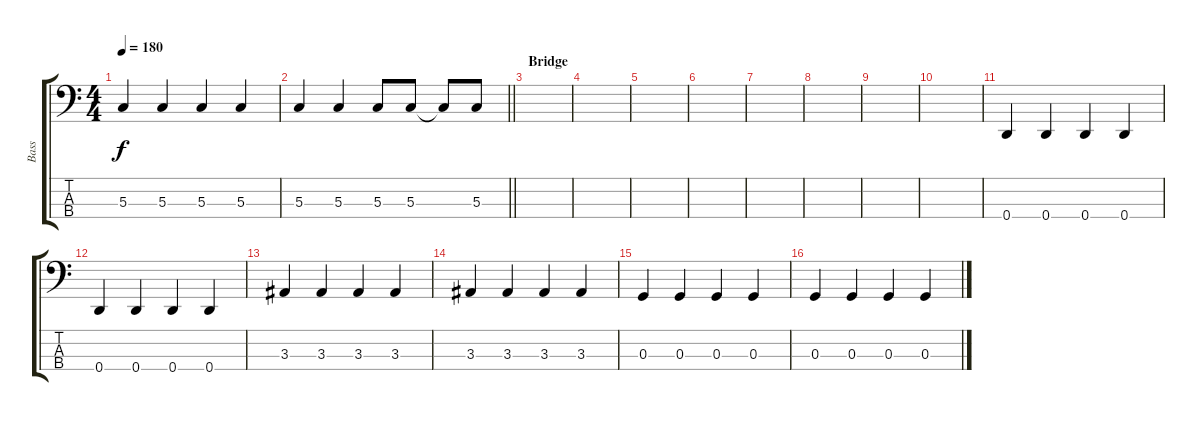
\track ("Bass" "Bass") {instrument electricbassfinger}
\staff {score tabs}
\tuning (F2 C2 G1 D1) {hide}
\ts (4 4)
\tempo 180
\clef f4
\ks c
5.3.4{dy f} 5.3.4 5.3.4 5.3.4 |
\barLineRight lightlight
5.3.4 5.3.4 5.3.8 5.3.8 5.3{t}.8 5.3.8 |
\section ("" "Bridge")
|
|
|
|
|
|
|
|
0.4.4 0.4.4 0.4.4 0.4.4 |
0.4.4 0.4.4 0.4.4 0.4.4 |
3.3.4 3.3.4 3.3.4 3.3.4 |
3.3.4 3.3.4 3.3.4 3.3.4 |
0.3.4 0.3.4 0.3.4 0.3.4 |
0.3.4 0.3.4 0.3.4 0.3.4
